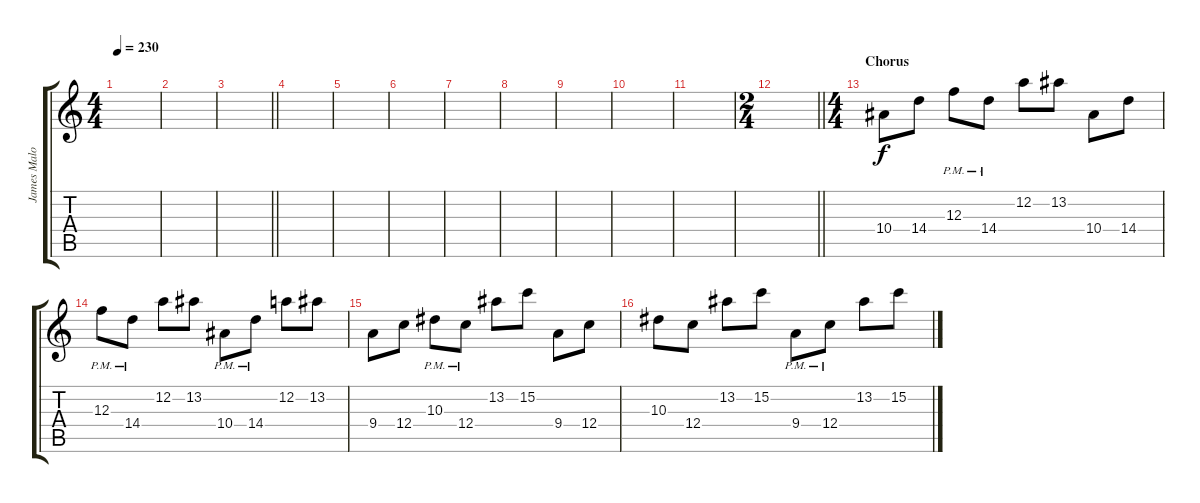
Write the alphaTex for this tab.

\track ("James Malone Lead" "James Malo") {instrument distortionguitar}
\staff {score tabs}
\tuning (D4 A3 F3 C3 G2 D2) {hide}
\ts (4 4)
\tempo 230
\clef g2
\ks c
|
|
\barLineRight lightlight
|
|
|
|
|
|
|
|
|
\ts (2 4)
\barLineRight lightlight
|
\ts (4 4)
\section ("" "Chorus")
10.4.8 14.4.8 12.3{pm}.8 14.4{pm}.8 12.2.8 13.2.8 10.4.8 14.4.8 |
12.3{pm}.8 14.4{pm}.8 12.2.8 13.2.8 10.4{pm}.8 14.4{pm}.8 12.2.8 13.2.8 |
9.4.8 12.4.8 10.3{pm}.8 12.4{pm}.8 13.2.8 15.2.8 9.4.8 12.4.8 |
10.3.8 12.4.8 13.2.8 15.2.8 9.4{pm}.8 12.4{pm}.8 13.2.8 15.2.8
